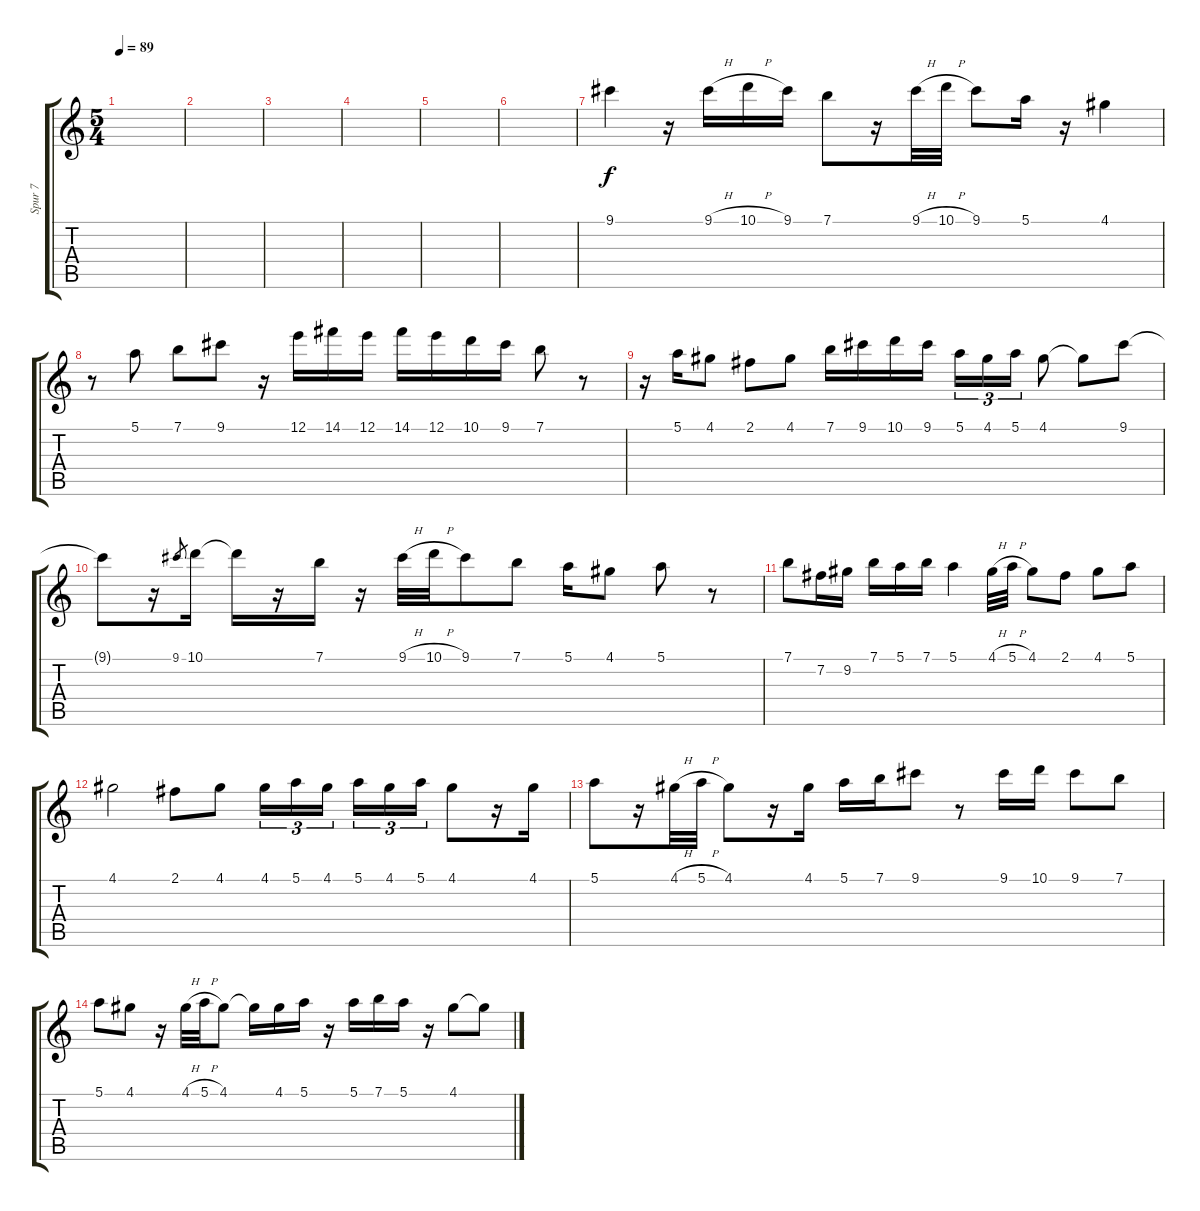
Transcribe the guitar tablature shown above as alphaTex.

\track ("Spur 7" "Spur 7") {instrument overdrivenguitar}
\staff {score tabs}
\tuning (E4 B3 G3 D3 A2 E2) {hide}
\ts (5 4)
\tempo 89
\clef g2
\ks c
|
|
|
|
|
|
9.1.4 r.16 9.1{h}.16 10.1{h}.16 9.1.16 7.1.8 r.16 9.1{h}.32 10.1{h}.32 9.1.8 5.1.16 r.16 4.1.4 |
r.8 5.1.8 7.1.8 9.1.8 r.16 12.1.16 14.1.16 12.1.16 14.1.16 12.1.16 10.1.16 9.1.16 7.1.8 r.8 |
r.16 5.1.16 4.1.8 2.1.8 4.1.8 7.1.16 9.1.16 10.1.16 9.1.16 5.1.16{tu (3 2)} 4.1.16{tu (3 2)} 5.1.16{tu (3 2)} 4.1.8 4.1{t}.8 9.1.8 |
9.1{t}.8 r.16 9.1.8{gr} 10.1.16 10.1{t}.16 r.16 7.1.16 r.16 9.1{h}.32 10.1{h}.32 9.1.8 7.1.8 5.1.16 4.1.8 5.1.8 r.8 |
7.1.8 7.2.16 9.2.16 7.1.16 5.1.16 7.1.16 5.1.4 4.1{h}.32 5.1{h}.32 4.1.8 2.1.8 4.1.8 5.1.8 |
4.1.2 2.1.8 4.1.8 4.1.16{tu (3 2)} 5.1.16{tu (3 2)} 4.1.16{tu (3 2)} 5.1.16{tu (3 2)} 4.1.16{tu (3 2)} 5.1.16{tu (3 2)} 4.1.8 r.16 4.1.16 |
5.1.8 r.16 4.1{h}.32 5.1{h}.32 4.1.8 r.16 4.1.16 5.1.16 7.1.16 9.1.8 r.8 9.1.16 10.1.16 9.1.8 7.1.8 |
5.1.8 4.1.8 r.16 4.1{h}.32 5.1{h}.32 4.1.8 4.1{t}.16 4.1.16 5.1.16 r.16 5.1.16 7.1.16 5.1.16 r.16 4.1.8 4.1{t}.8
